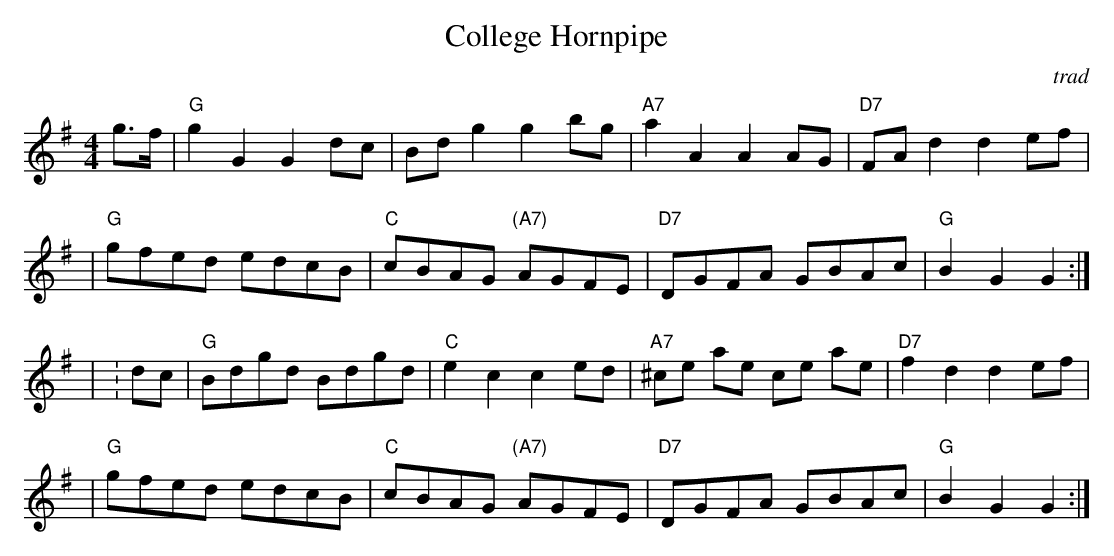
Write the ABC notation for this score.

X:1
T: College Hornpipe
O: trad
M: 4/4
L: 1/8
K: G
g>f \
| "G"g2 G2 G2dc \
| Bd g2 g2 bg \
| "A7"a2 A2 A2 AG \
| "D7"FA d2 d2 ef |
| "G"gfed edcB \
| "C"cBAG "(A7)"AGFE \
| "D7"DGFA GBAc \
| "G"B2G2 G2 :|
| : dc \
| "G"Bdgd Bdgd \
| "C"e2 c2 c2 ed \
| "A7"^ce ae ce ae \
| "D7"f2 d2 d2 ef |
| "G"gfed edcB \
| "C"cBAG "(A7)"AGFE \
| "D7"DGFA GBAc \
| "G"B2G2 G2 :|
